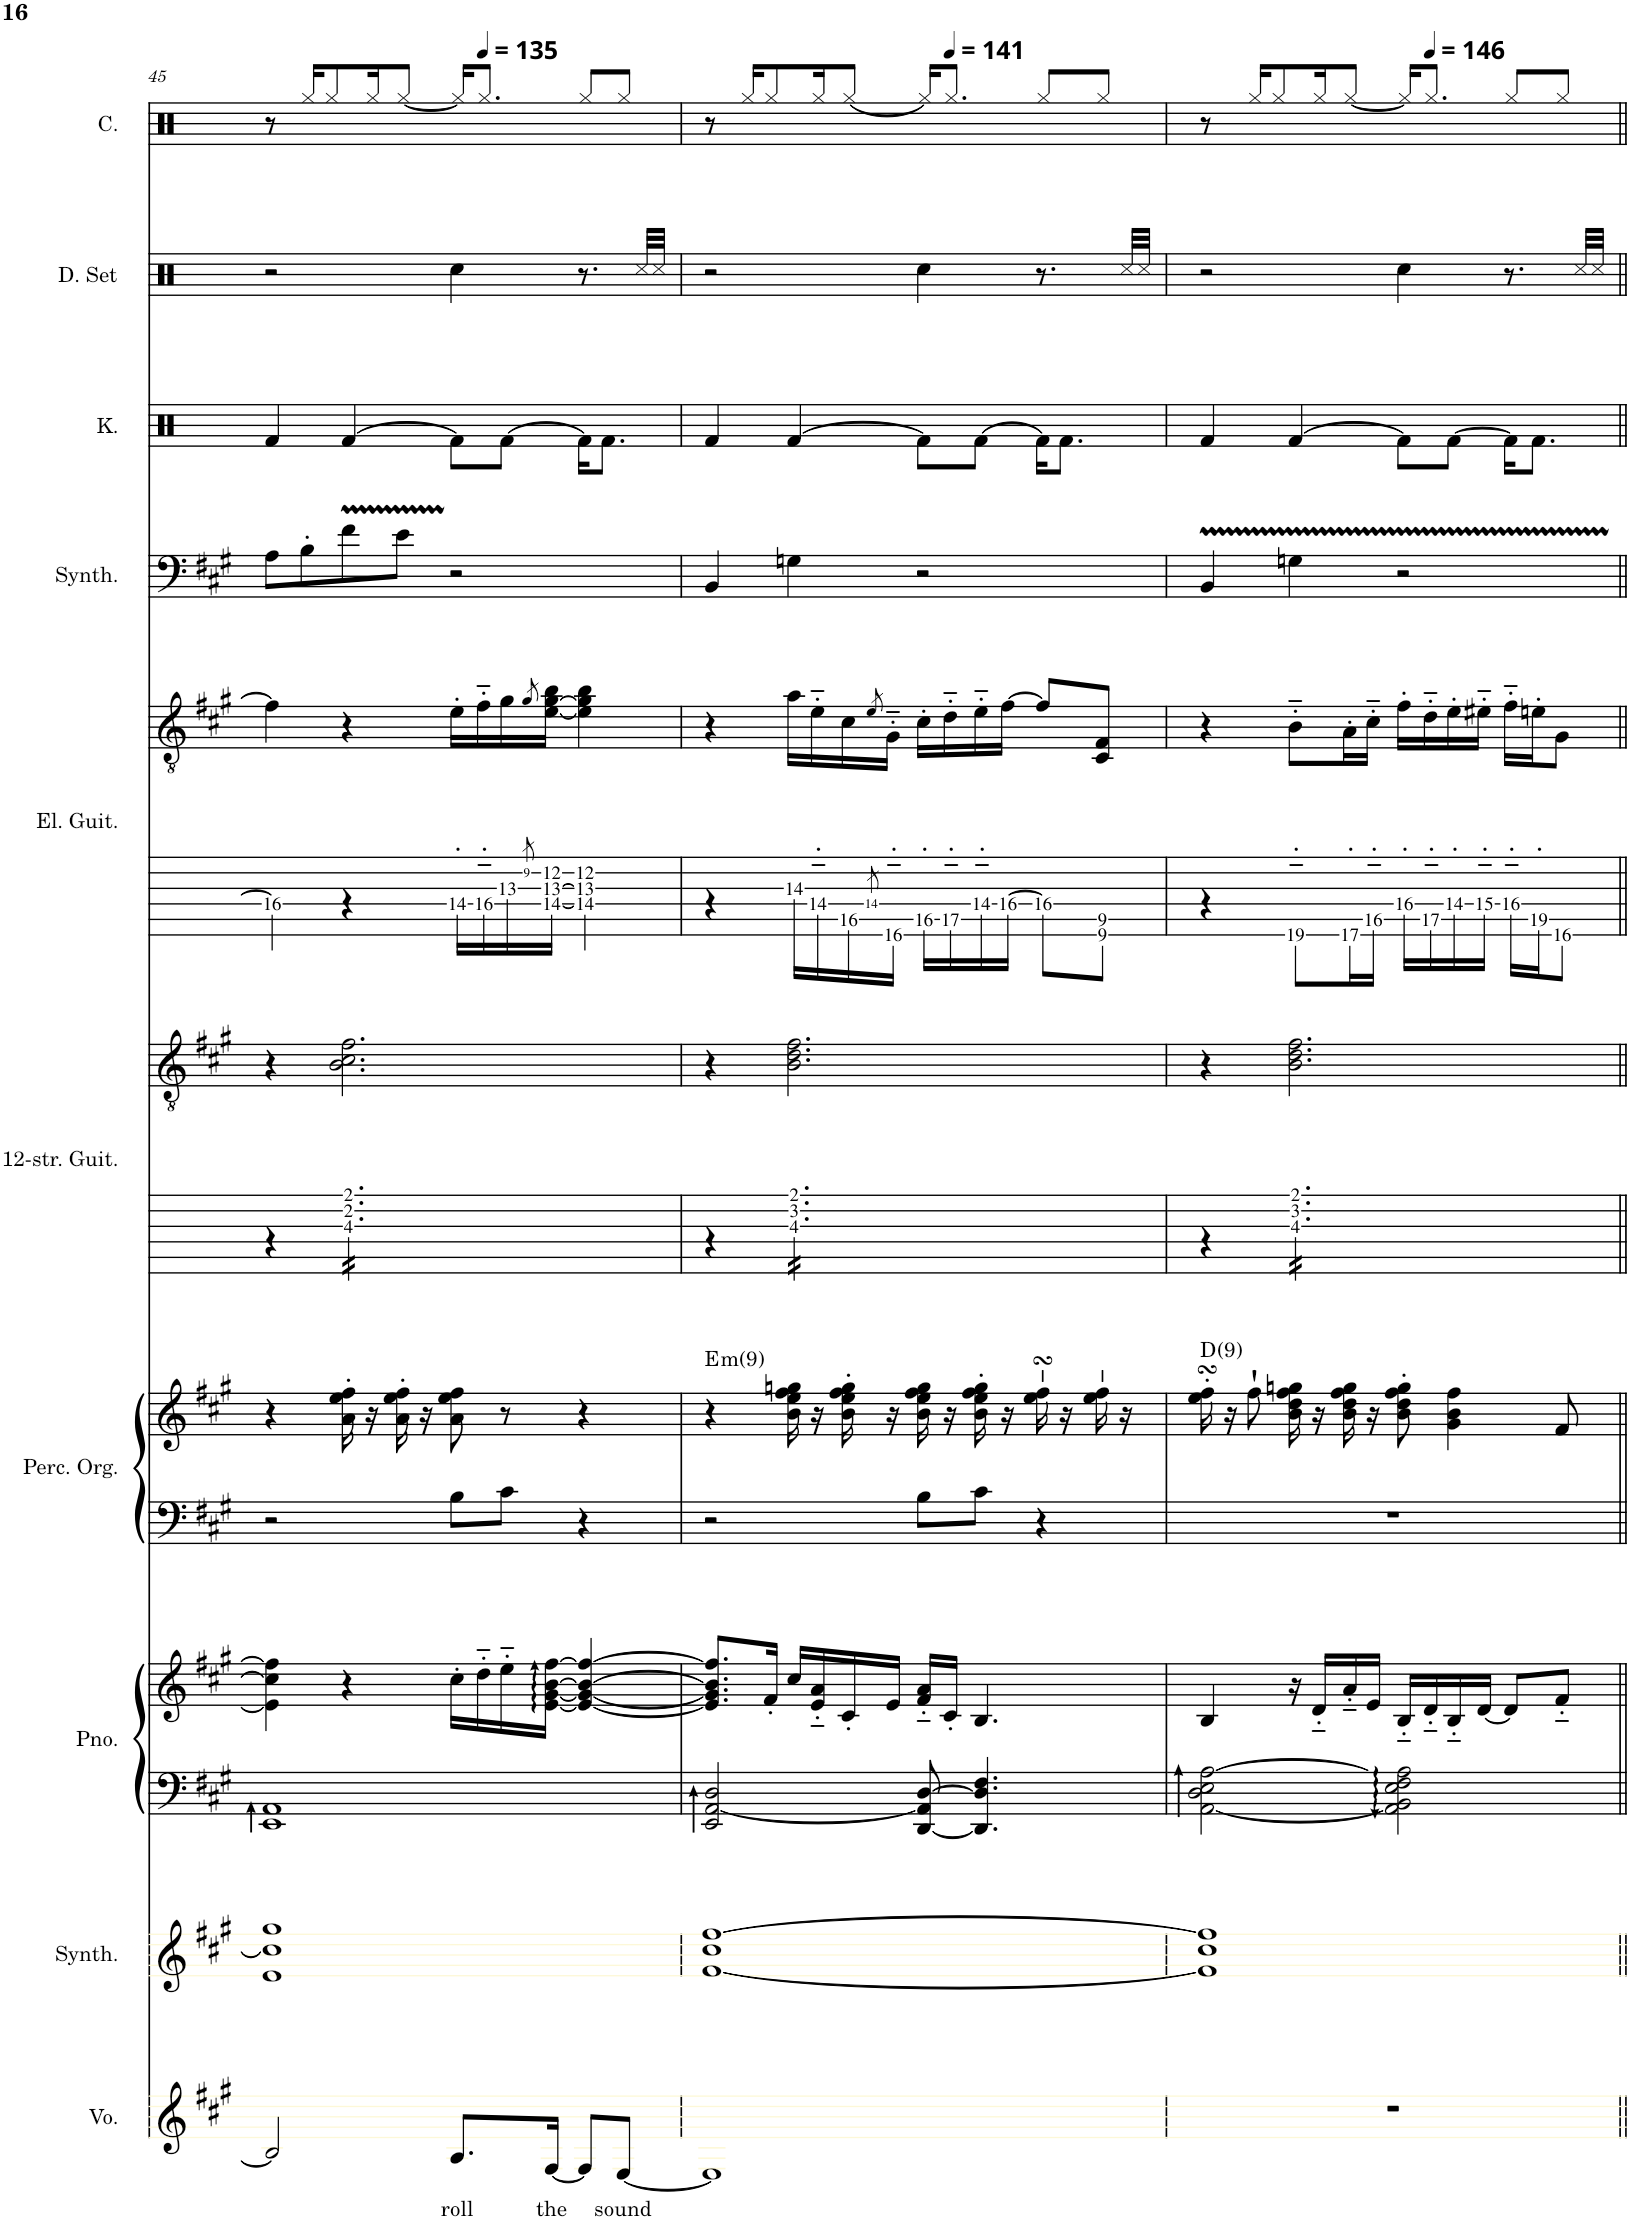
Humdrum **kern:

**kern	**text	**kern	**kern	**kern	**kern	**kern	**harte	**kern	**kern	**kern	**kern	**kern	**kern	**kern	**kern
*part10	*part10	*part9	*part8	*part8	*part7	*part7	*part7	*part6	*part6	*part5	*part5	*part4	*part3	*part2	*part1
*staff14	*staff14	*staff13	*staff12	*staff11	*staff10	*staff9	*	*staff8	*staff7	*staff6	*staff5	*staff4	*staff3	*staff2	*staff1
*I"Voice	*	*I"Saw Synthesizer	*I"Upright Piano	*	*I"Percussive Organ	*	*	*I"12-string Guitar	*	*I"Electric Guitar	*	*I"Bass Synthesizer	*I"Kicks	*I"Drumset	*I"Cymbals
*I'Vo.	*	*I'Synth.	*I'Pno.	*	*I'Perc. Org.	*	*	*I'12-str. Guit.	*	*I'El. Guit.	*	*I'Synth.	*I'K.	*I'D. Set	*I'C.
!!LO:PB:g=z
*clefG2	*	*clefG2	*clefF4	*clefG2	*clefF4	*clefG2	*	*	*clefGv2	*	*clefGv2	*clefF4	*clefX	*clefX	*clefX
*k[f#c#g#]	*	*k[f#c#g#]	*k[f#c#g#]	*k[f#c#g#]	*k[f#c#g#]	*k[f#c#g#]	*	*k[f#c#g#]	*k[f#c#g#]	*k[f#c#g#]	*k[f#c#g#]	*k[f#c#g#]	*k[]	*k[]	*k[]
*M4/4	*	*M4/4	*M4/4	*M4/4	*M4/4	*M4/4	*	*M4/4	*M4/4	*M4/4	*M4/4	*M4/4	*M4/4	*M4/4	*M4/4
=45	=45	=45	=45	=45	=45	=45	=45	=45	=45	=45	=45	=45	=45	=45	=45
2B/]	.	1e 1cc#] 1gg#	1EE 1AA	4e\] 4cc#\] 4ff#\]	2r	4r	.	4r	4r	4f#\]	4f#\]	8A\L	4Rf/	2r	8r
.	.	.	.	.	.	.	.	.	.	.	.	8B'\	.	.	16Rgg/KL
.	.	.	.	.	.	.	.	.	.	.	.	.	.	.	8Rgg/
.	.	.	.	4r	.	16a\' 16ee\' 16ff#\'	.	2.B\ 2.c#\ 2.f#\	2.B\ 2.c#\ 2.f#\	4r	4r	8f#\	[4Rf/	.	.
.	.	.	.	.	.	16r	.	.	.	.	.	.	.	.	16Rgg/K
.	.	.	.	.	.	16a\' 16ee\' 16ff#\'	.	.	.	.	.	8e\J	.	.	[8Rgg/J
.	.	.	.	.	.	16r	.	.	.	.	.	.	.	.	.
!	!LO:LY:b	!	!	!	!	!	!	!	!	!	!	!	!	!	!
8.A/L	roll	.	.	16cc#'\LL	8B\L	8a\ 8ee\ 8ff#\	.	.	.	16e'\LL	16e'\LL	2r	8Rf\L]	4Rcc\	16Rgg/KL]
*	*	*	*	*	*	*	*	*	*	*	*	*	*	*	*MM135
.	.	.	.	16dd'~\	.	.	.	.	.	16f#~'\	16f#'~\	.	.	.	8.Rgg/J
.	.	.	.	16ee'~\	8c#\J	8r	.	.	.	16g#\	16g#\	.	[8Rf\J	.	.
.	.	.	.	.	.	.	.	.	.	8qg#/	8qg#/	.	.	.	.
!	!LO:LY:b	!	!	!	!	!	!	!	!	!	!	!	!	!	!
[16F#/Jk	the	.	.	[16e\ [16g#\ [16b\ [16ff#\JJ	.	.	.	.	.	[16e\ [16g#\ 16b\JJ	[16e\ [16g#\ 16b\JJ	.	.	.	.
8F#/L]	.	.	.	4e/_ 4g#/_ 4b/_ 4ff#/_	4r	4r	.	.	.	4e\] 4g#\] 4b\	4e\] 4g#\] 4b\	.	16Rf\KL]	8.r	8Rgg/L
.	.	.	.	.	.	.	.	.	.	.	.	.	8.Rf\J	.	.
!	!LO:LY:b	!	!	!	!	!	!	!	!	!	!	!	!	!	!
[8E/J	sound	.	.	.	.	.	.	.	.	.	.	.	.	.	8Rgg/J
.	.	.	.	.	.	.	.	.	.	.	.	.	.	32Rcc/LLL	.
.	.	.	.	.	.	.	.	.	.	.	.	.	.	32Rcc/JJJ	.
=46	=46	=46	=46	=46	=46	=46	=46	=46	=46	=46	=46	=46	=46	=46	=46
!	!	!	!	!	!	!	!LO:H:kt=m	!	!	!	!	!	!	!	!
1E]	.	[1f# 1cc# [1ff#	2EE/ [2AA/ 2D/	8.e/] 8.g#/] 8.b/] 8.ff#/]L	2r	4r	E:min(9)	4r	4r	4r	4r	4BB/	4Rf/	2r	8r
.	.	.	.	.	.	.	.	.	.	.	.	.	.	.	16Rgg/KL
.	.	.	.	16f#'/Jk	.	.	.	.	.	.	.	.	.	.	8Rgg/
.	.	.	.	16cc#/LL	.	16b\ 16ee\ 16ff#\ 16ggn\	.	2.B\ 2.d\ 2.f#\	2.B\ 2.d\ 2.f#\	16a\LL	16a\LL	4Gn\	[4Rf/	.	.
.	.	.	.	16e/'~ 16a/'~	.	16r	.	.	.	16e~'\	16e'~\	.	.	.	16Rgg/K
.	.	.	.	16c#'/	.	16b\' 16ee\' 16ff#\' 16gg\'	.	.	.	16c#\	16c#\	.	.	.	[8Rgg/J
.	.	.	.	.	.	.	.	.	.	8qe/	8qe/	.	.	.	.
.	.	.	.	16e/JJ	.	16r	.	.	.	16G#~'\JJ	16G#'~\JJ	.	.	.	.
.	.	.	[8DD/ 8AA/] [8D/	16f#/'~ 16a/'~LL	8B\L	16b\ 16ee\ 16ff#\ 16gg\	.	.	.	16c#'\LL	16c#'\LL	2r	8Rf\L]	4Rcc\	16Rgg/KL]
*	*	*	*	*	*	*	*	*	*	*	*	*	*	*	*MM141
.	.	.	.	16c#'/JJ	.	16r	.	.	.	16d~'\	16d'~\	.	.	.	8.Rgg/J
.	.	.	4.DD/] 4.D/] 4.F#/	4.B/	8c#\J	16b\' 16ee\' 16ff#\' 16gg\'	.	.	.	16e~'\	16e'~\	.	[8Rf\J	.	.
.	.	.	.	.	.	16r	.	.	.	[16f#\JJ	[16f#\JJ	.	.	.	.
.	.	.	.	.	4r	16ee\sSSs 16ff#\sSSs	.	.	.	8f#\L]	8f#/L]	.	16Rf\KL]	8.r	8Rgg/L
.	.	.	.	.	.	16r	.	.	.	.	.	.	8.Rf\J	.	.
.	.	.	.	.	.	16ee\ 16ff#\	.	.	.	8C#\ 8F#\J	8C#/ 8F#/J	.	.	.	8Rgg/J
.	.	.	.	.	.	16r	.	.	.	.	.	.	.	32Rcc/LLL	.
.	.	.	.	.	.	.	.	.	.	.	.	.	.	32Rcc/JJJ	.
=47	=47	=47	=47	=47	=47	=47	=47	=47	=47	=47	=47	=47	=47	=47	=47
1r	.	1f#] 1cc# 1ff#]	[2AA\ 2D\ 2E\ [2A\	4B/	1r	16ee\sSSs' 16ff#\sSSs'	D:maj(9)	4r	4r	4r	4r	4BB/	4Rf/	2r	8r
.	.	.	.	.	.	16r	.	.	.	.	.	.	.	.	.
.	.	.	.	.	.	8ff#`\	.	.	.	.	.	.	.	.	16Rgg/KL
.	.	.	.	.	.	.	.	.	.	.	.	.	.	.	8Rgg/
.	.	.	.	16r	.	16b\ 16dd\ 16ff#\ 16ggn\	.	2.B\ 2.d\ 2.f#\	2.B\ 2.d\ 2.f#\	8B~'\L	8B'~\L	4Gn\	[4Rf/	.	.
.	.	.	.	16d'~/LL	.	16r	.	.	.	.	.	.	.	.	16Rgg/K
.	.	.	.	16a'~/	.	16b\ 16dd\ 16ff#\ 16gg\	.	.	.	16A'\L	16A'\L	.	.	.	[8Rgg/J
.	.	.	.	16e/JJ	.	16r	.	.	.	16c#~'\JJ	16c#'~\JJ	.	.	.	.
.	.	.	2AA\] 2BB\ 2E\ 2F#\ 2A\]	16B'~/LL	.	8b\' 8dd\' 8ff#\' 8gg\'	.	.	.	16f#'\LL	16f#'\LL	2r	8Rf\L]	4Rcc\	16Rgg/KL]
*	*	*	*	*	*	*	*	*	*	*	*	*	*	*	*MM146
.	.	.	.	16d'~/	.	.	.	.	.	16d~'\	16d'~\	.	.	.	8.Rgg/J
.	.	.	.	16B'~/	.	4g#\ 4b\ 4ff#\	.	.	.	16e'\	16e'\	.	[8Rf\J	.	.
.	.	.	.	[16d/JJ	.	.	.	.	.	16e#X~'\JJ	16e#X'~\JJ	.	.	.	.
.	.	.	.	8d/L]	.	.	.	.	.	16f#~'\LL	16f#'~\LL	.	16Rf\KL]	8.r	8Rgg/L
.	.	.	.	.	.	.	.	.	.	16en'\J	16en'\J	.	8.Rf\J	.	.
.	.	.	.	8f#'~/J	.	8f#/	.	.	.	8G#\J	8G#\J	.	.	.	8Rgg/J
.	.	.	.	.	.	.	.	.	.	.	.	.	.	32Rcc/LLL	.
.	.	.	.	.	.	.	.	.	.	.	.	.	.	32Rcc/JJJ	.
=||	=||	=||	=||	=||	=||	=||	=||	=||	=||	=||	=||	=||	=||	=||	=||
*-	*-	*-	*-	*-	*-	*-	*-	*-	*-	*-	*-	*-	*-	*-	*-
